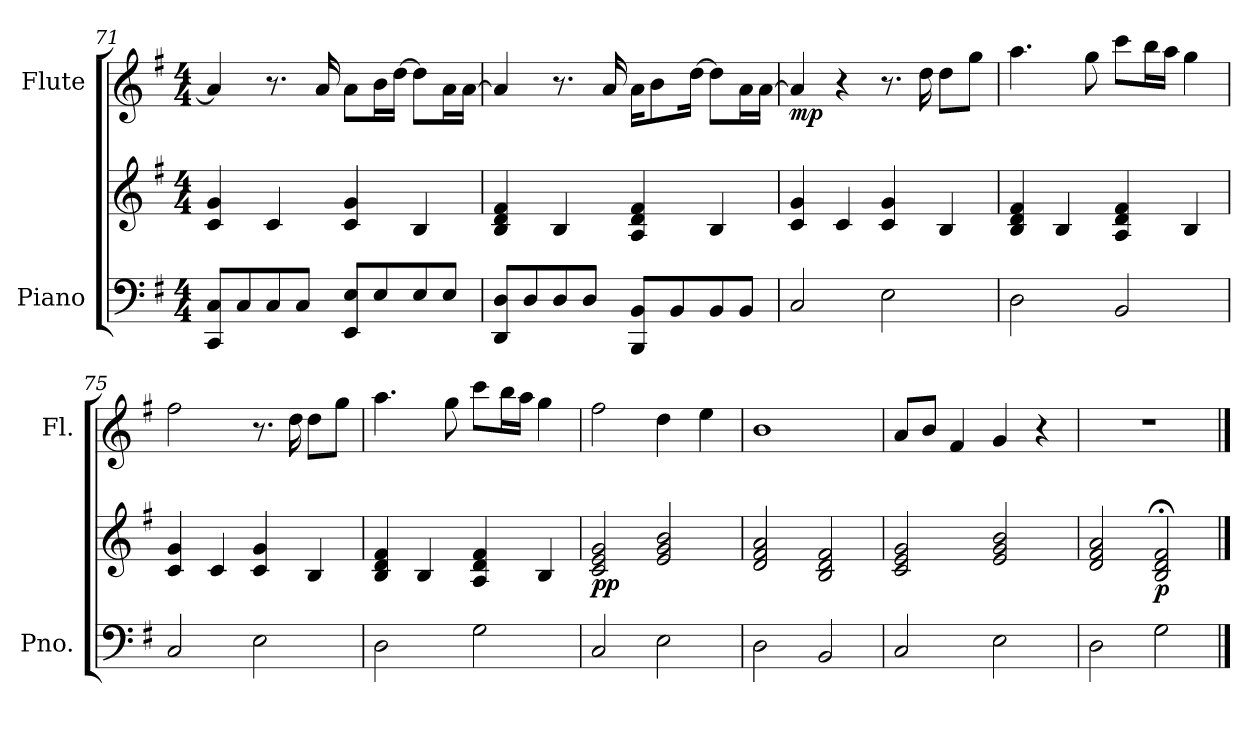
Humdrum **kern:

**kern	**kern	**dynam	**kern	**dynam
*part2	*part2	*part2	*part1	*part1
*staff3	*staff2	*staff2/3	*staff1	*staff1
*I"Piano	*	*	*I"Flute	*
*I'Pno.	*	*	*I'Fl.	*
!!LO:LB:g=z
*clefF4	*clefG2	*	*clefG2	*
*k[f#]	*k[f#]	*	*k[f#]	*
*M4/4	*M4/4	*	*M4/4	*
=71	=71	=71	=71	=71
8CC/ 8C/L	4c/ 4g/	.	4a/]	.
8C/	.	.	.	.
8C/	4c/	.	8.r	.
8C/J	.	.	.	.
.	.	.	16a/	.
8EE/ 8E/L	4c/ 4g/	.	8a\L	.
8E/	.	.	16b\L	.
.	.	.	[16dd\JJ	.
8E/	4B/	.	8dd\L]	.
8E/J	.	.	16a\L	.
.	.	.	[16a\JJ	.
=72	=72	=72	=72	=72
8DD/ 8D/L	4B/ 4d/ 4f#/	.	4a/]	.
8D/	.	.	.	.
8D/	4B/	.	8.r	.
8D/J	.	.	.	.
.	.	.	16a/	.
8BBB/ 8BB/L	4A/ 4d/ 4f#/	.	16a\KL	.
.	.	.	8b\	.
8BB/	.	.	.	.
.	.	.	[16dd\Jk	.
8BB/	4B/	.	8dd\L]	.
8BB/J	.	.	16a\L	.
.	.	.	[16a\JJ	.
=73	=73	=73	=73	=73
!	!	!	!	!LO:DY:b
2C/	4c/ 4g/	.	4a/]	mp
.	4c/	.	4r	.
2E\	4c/ 4g/	.	8.r	.
.	.	.	16dd\	.
.	4B/	.	8dd\L	.
.	.	.	8gg\J	.
=74	=74	=74	=74	=74
2D\	4B/ 4d/ 4f#/	.	4.aa\	.
.	4B/	.	.	.
.	.	.	8gg\	.
2BB/	4A/ 4d/ 4f#/	.	8ccc\L	.
.	.	.	16bb\L	.
.	.	.	16aa\JJ	.
.	4B/	.	4gg\	.
!!LO:PB:g=z
=75	=75	=75	=75	=75
2C/	4c/ 4g/	.	2ff#\	.
.	4c/	.	.	.
2E\	4c/ 4g/	.	8.r	.
.	.	.	16dd\	.
.	4B/	.	8dd\L	.
.	.	.	8gg\J	.
=76	=76	=76	=76	=76
2D\	4B/ 4d/ 4f#/	.	4.aa\	.
.	4B/	.	.	.
.	.	.	8gg\	.
2G\	4A/ 4d/ 4f#/	.	8ccc\L	.
.	.	.	16bb\L	.
.	.	.	16aa\JJ	.
.	4B/	.	4gg\	.
=77	=77	=77	=77	=77
!	!	!LO:DY:b	!	!
2C/	2c/ 2e/ 2g/	pp	2ff#\	.
2E\	2e/ 2g/ 2b/	.	4dd\	.
.	.	.	4ee\	.
=78	=78	=78	=78	=78
2D\	2d/ 2f#/ 2a/	.	1b	.
2BB/	2B/ 2d/ 2f#/	.	.	.
=79	=79	=79	=79	=79
2C/	2c/ 2e/ 2g/	.	8a/L	.
.	.	.	8b/J	.
.	.	.	4f#/	.
2E\	2e/ 2g/ 2b/	.	4g/	.
.	.	.	4r	.
=80	=80	=80	=80	=80
2D\	2d/ 2f#/ 2a/	.	1r	.
!	!	!LO:DY:b	!	!
2G\	2B/;< 2d/;< 2f#/;<	p	.	.
==	==	==	==	==
*-	*-	*-	*-	*-
